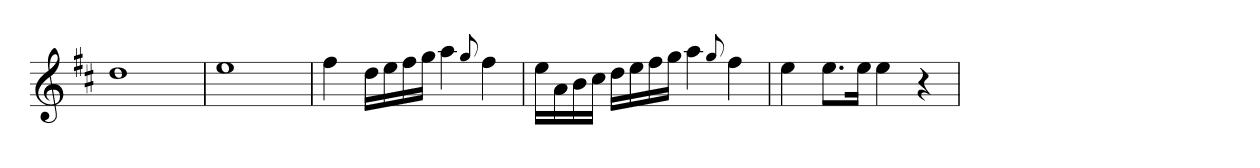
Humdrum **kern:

**kern
*part1
*staff1
*clefG2
*k[f#c#]
=
1dd
=
1ee
=
4ff#
16ddLL
16ee
16ff#
16ggJJ
4aa
8qqgg/
4ff#
=
16eeLL
16a
16b
16cc#JJ
16ddLL
16ee
16ff#
16ggJJ
4aa
8qqgg/
4ff#
=
4ee
8.eeL
16eeJk
4ee
4r
=
*-
